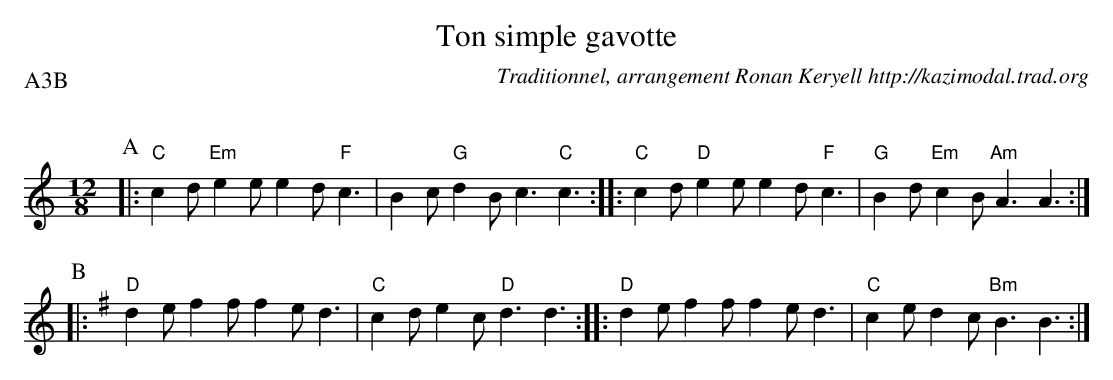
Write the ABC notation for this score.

X:1
T:Ton simple gavotte
C:Traditionnel, arrangement Ronan Keryell http://kazimodal.trad.org
Q:C3=156
P:A3B
M:12/8
K:C
P:A
|: "C"c2 d "Em"e2 e e2 d "F"c3|B2 c "G"d2 B c3 "C"c3::\
        "C"c2 d "D"e2 e e2 d "F"c3|"G"B2 d "Em"c2 B "Am"A3 A3:|
P:B
K:Dmix
|: "D"d2 e f2 f f2 e d3|"C"c2 d e2 c "D"d3 d3::\
        "D"d2 e f2 f f2 e d3|"C"c2 e d2 c "Bm"B3 B3:|
